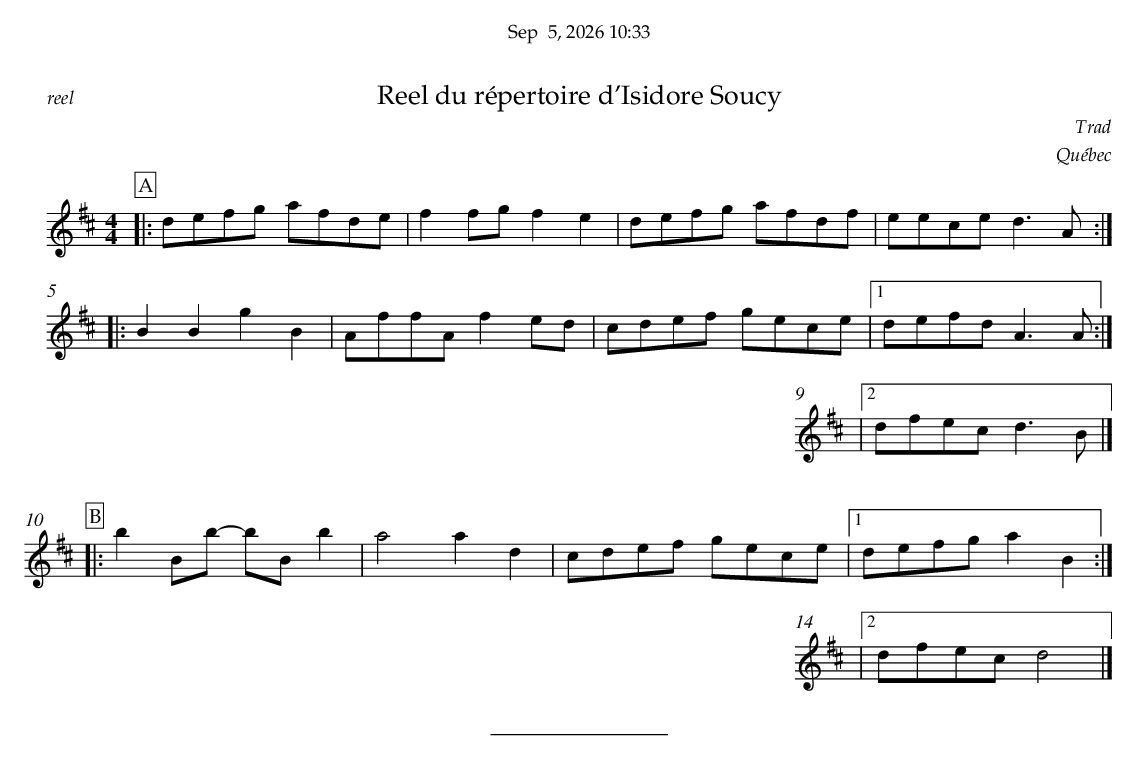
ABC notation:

X:1
T:Reel du répertoire d'Isidore Soucy
C:Trad
O:Québec
M:4/4
L:1/8
K:Dmaj
P:A
|: defg afde | f2fg f2e2 | defg afdf | eece d3A ::
B2B2 g2B2 | AffA f2ed | cdef gece |1 defd A3A :|
|2 dfec d3B |]
%%vskip 0.5cm
P:B
|: b2Bb- bBb2 | a4 a2d2 | cdef gece |1 defg a2B2 :|
|2 dfec d4 |]
